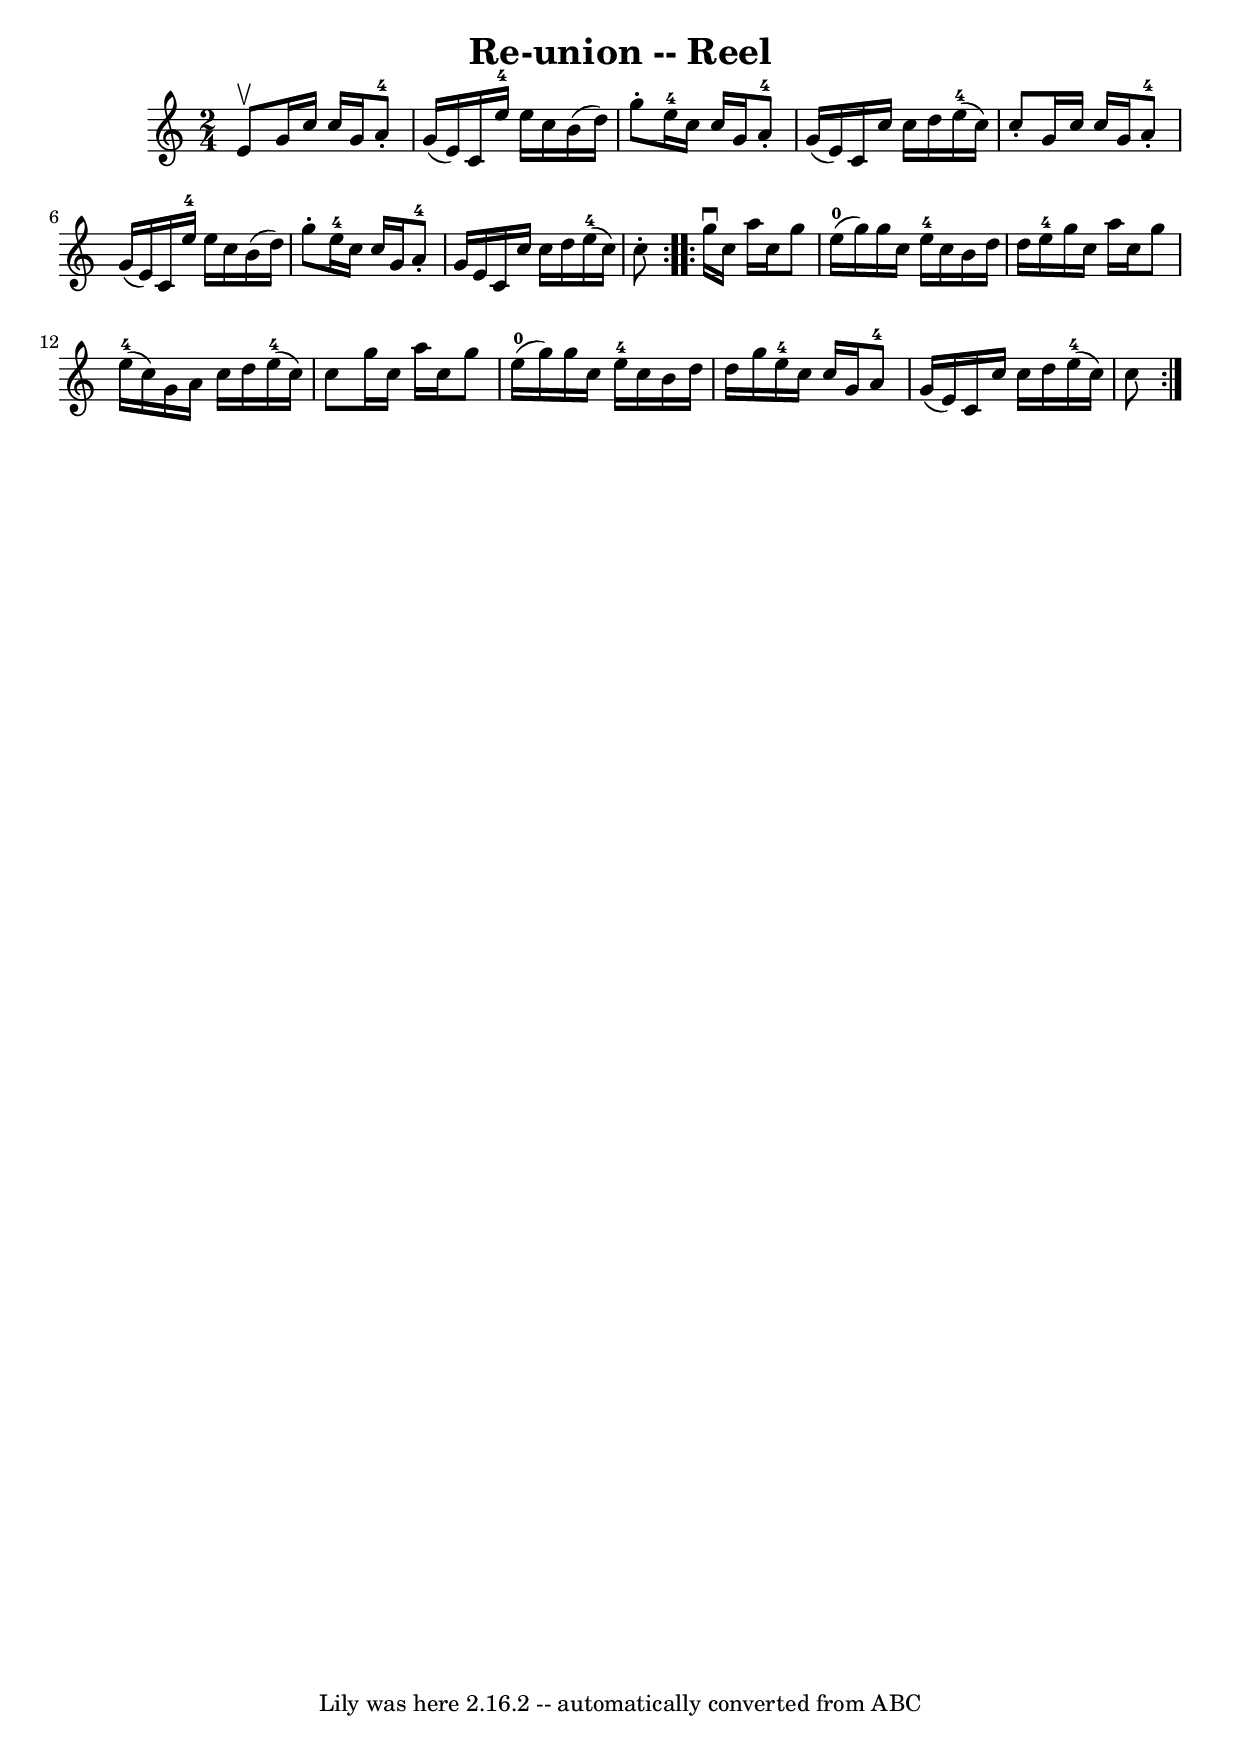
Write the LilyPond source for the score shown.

\version "2.16.2"
\include "Mammoth.ily"
\header {
	%% book = "Ryan's Mammoth Collection"
	crossRefNumber = "1"
	footnotes = "\\\\288"
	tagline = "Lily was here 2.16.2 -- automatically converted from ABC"
	title = "Re-union -- Reel"
}
voicedefault =  {


\repeat volta 2 {
\time 2/4 
\key c \major e'8^\upbow |
 g'16 c''16 c''16    
g'16 a'8-4-. g'16 (e'16)   |
 c'16 e''16-4   
e''16 c''16 b'16 (d''16) g''8 -.   |
 e''16-4   
c''16 c''16 g'16 a'8-4-. g'16 (e'16)   |
       
c'16 c''16 c''16 d''16 e''16-4(c''16) c''8 -.   
|
 g'16 c''16 c''16 g'16 a'8-4-. g'16 (e'16) 
  |
 c'16 e''16-4 e''16 c''16 b'16 (d''16) g''8 
-.   |
 e''16-4 c''16 c''16 g'16 a'8-4-. g'16    
e'16    |
 c'16 c''16 c''16 d''16 e''16-4(c''16 
) c''8 -.   }     \repeat volta 2 { g''16^\downbow c''16 a''16    
c''16 g''8 e''16-0(g''16)   |
 g''16 c''16 e''16 
-4 c''16 b'16 d''16 d''16 e''16-4   |
 g''16    
c''16 a''16 c''16 g''8 e''16-4(c''16)   |
       
g'16 a'16 c''16 d''16 e''16-4(c''16) c''8    |
  
 g''16 c''16 a''16 c''16 g''8 e''16-0(g''16)   
|
 g''16 c''16 e''16-4 c''16 b'16 d''16 d''16    
g''16    |
 e''16-4 c''16 c''16 g'16 a'8-4 g'16 
(e'16)   |
 c'16 c''16 c''16 d''16 e''16-4(
 c''16) c''8    }   
}

\score{
    <<

	\context Staff="default"
	{
	    \voicedefault 
	}

    >>
	\layout {
	}
	\midi {}
}
